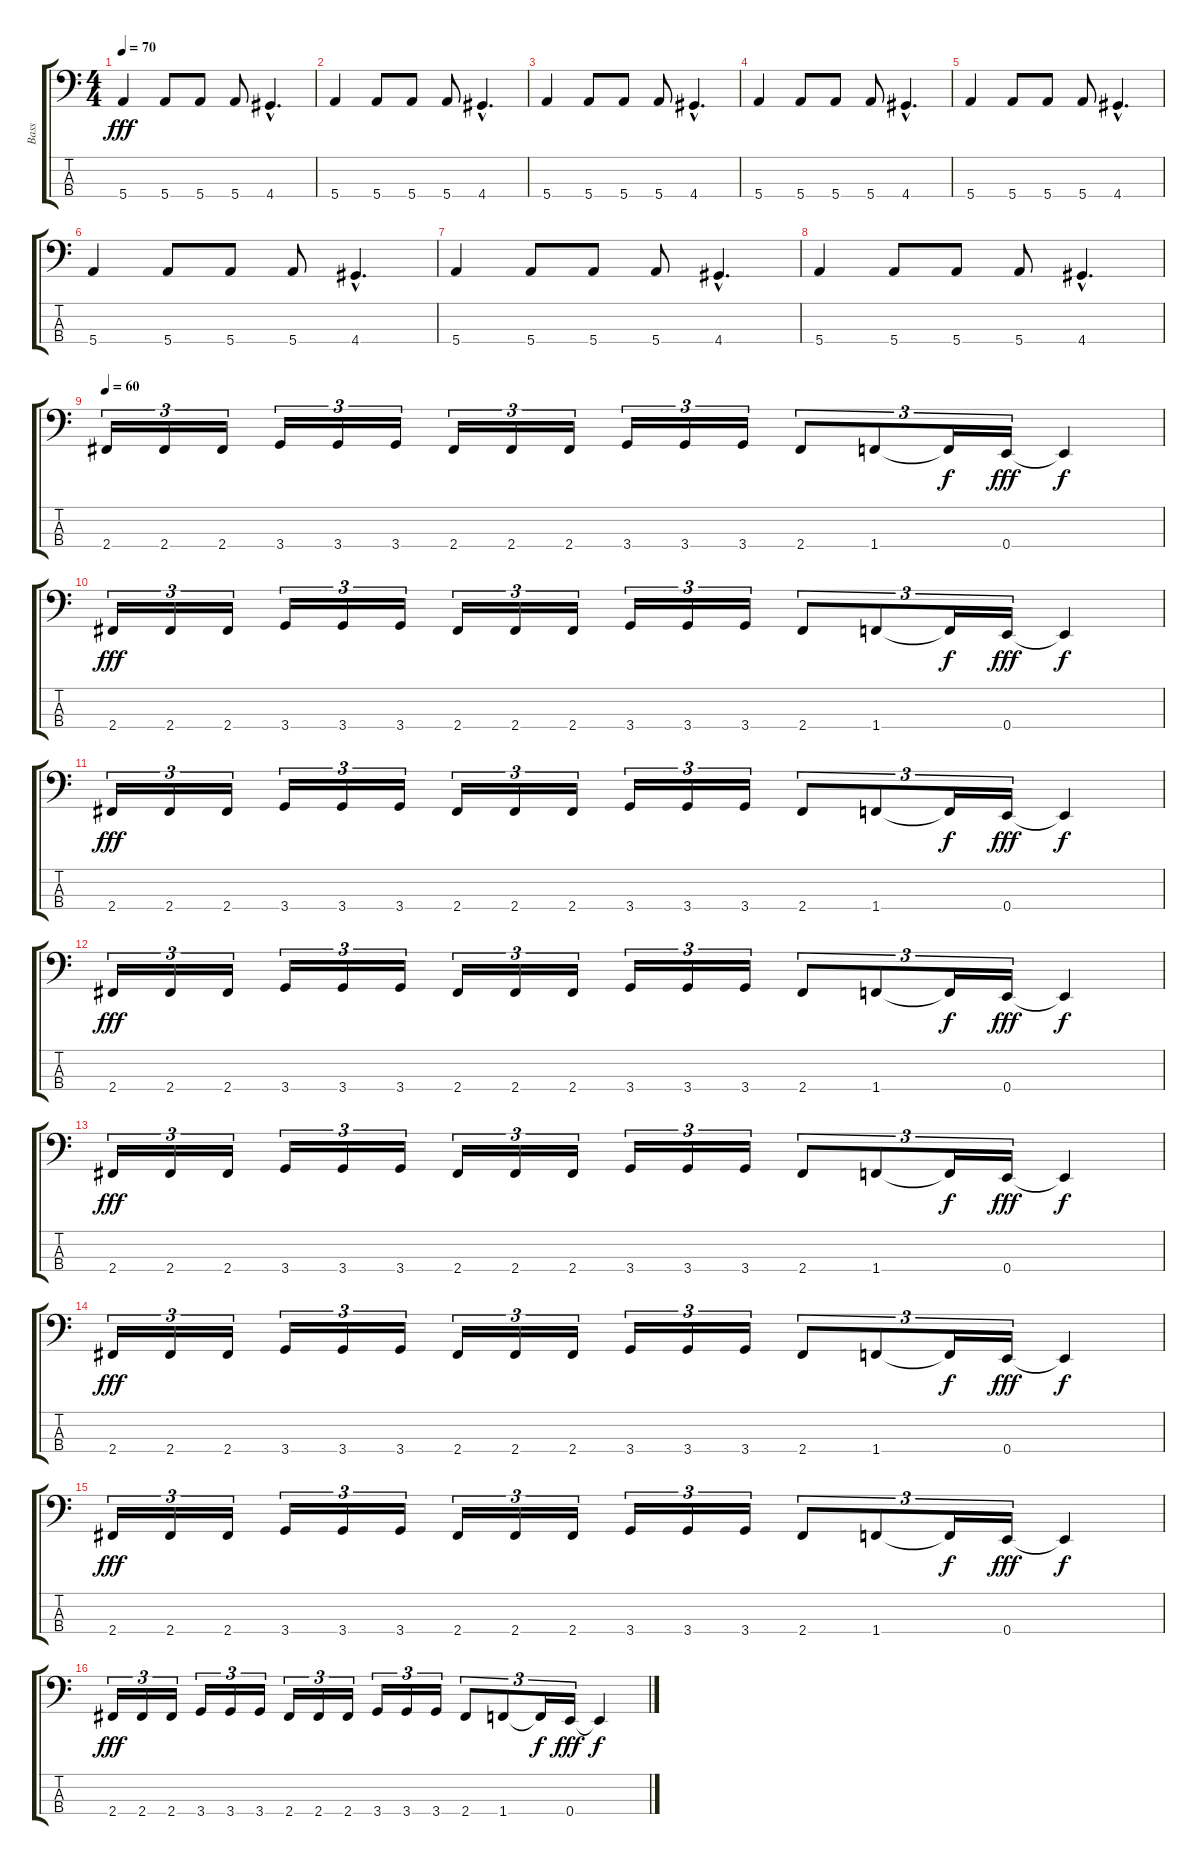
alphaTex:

\track ("Bass" "Bass") {instrument electricbassfinger}
\staff {score tabs}
\tuning (G2 D2 A1 E1) {hide}
\ts (4 4)
\tempo 70
\clef f4
\ks c
5.4.4{dy fff} 5.4.8 5.4.8 5.4.8 4.4{hac}.4{d} |
5.4.4 5.4.8 5.4.8 5.4.8 4.4{hac}.4{d} |
5.4.4 5.4.8 5.4.8 5.4.8 4.4{hac}.4{d} |
5.4.4 5.4.8 5.4.8 5.4.8 4.4{hac}.4{d} |
5.4.4 5.4.8 5.4.8 5.4.8 4.4{hac}.4{d} |
5.4.4 5.4.8 5.4.8 5.4.8 4.4{hac}.4{d} |
5.4.4 5.4.8 5.4.8 5.4.8 4.4{hac}.4{d} |
5.4.4 5.4.8 5.4.8 5.4.8 4.4{hac}.4{d} |
\tempo 60
2.4.16{tu (3 2)} 2.4.16{tu (3 2)} 2.4.16{tu (3 2)} 3.4.16{tu (3 2)} 3.4.16{tu (3 2)} 3.4.16{tu (3 2)} 2.4.16{tu (3 2)} 2.4.16{tu (3 2)} 2.4.16{tu (3 2)} 3.4.16{tu (3 2)} 3.4.16{tu (3 2)} 3.4.16{tu (3 2)} 2.4.8{tu (3 2)} 1.4.8{tu (3 2)} 1.4{t}.16{tu (3 2) dy f} 0.4.16{tu (3 2) dy fff} 0.4{t}.4{dy f} |
2.4.16{tu (3 2) dy fff} 2.4.16{tu (3 2)} 2.4.16{tu (3 2)} 3.4.16{tu (3 2)} 3.4.16{tu (3 2)} 3.4.16{tu (3 2)} 2.4.16{tu (3 2)} 2.4.16{tu (3 2)} 2.4.16{tu (3 2)} 3.4.16{tu (3 2)} 3.4.16{tu (3 2)} 3.4.16{tu (3 2)} 2.4.8{tu (3 2)} 1.4.8{tu (3 2)} 1.4{t}.16{tu (3 2) dy f} 0.4.16{tu (3 2) dy fff} 0.4{t}.4{dy f} |
2.4.16{tu (3 2) dy fff} 2.4.16{tu (3 2)} 2.4.16{tu (3 2)} 3.4.16{tu (3 2)} 3.4.16{tu (3 2)} 3.4.16{tu (3 2)} 2.4.16{tu (3 2)} 2.4.16{tu (3 2)} 2.4.16{tu (3 2)} 3.4.16{tu (3 2)} 3.4.16{tu (3 2)} 3.4.16{tu (3 2)} 2.4.8{tu (3 2)} 1.4.8{tu (3 2)} 1.4{t}.16{tu (3 2) dy f} 0.4.16{tu (3 2) dy fff} 0.4{t}.4{dy f} |
2.4.16{tu (3 2) dy fff} 2.4.16{tu (3 2)} 2.4.16{tu (3 2)} 3.4.16{tu (3 2)} 3.4.16{tu (3 2)} 3.4.16{tu (3 2)} 2.4.16{tu (3 2)} 2.4.16{tu (3 2)} 2.4.16{tu (3 2)} 3.4.16{tu (3 2)} 3.4.16{tu (3 2)} 3.4.16{tu (3 2)} 2.4.8{tu (3 2)} 1.4.8{tu (3 2)} 1.4{t}.16{tu (3 2) dy f} 0.4.16{tu (3 2) dy fff} 0.4{t}.4{dy f} |
2.4.16{tu (3 2) dy fff} 2.4.16{tu (3 2)} 2.4.16{tu (3 2)} 3.4.16{tu (3 2)} 3.4.16{tu (3 2)} 3.4.16{tu (3 2)} 2.4.16{tu (3 2)} 2.4.16{tu (3 2)} 2.4.16{tu (3 2)} 3.4.16{tu (3 2)} 3.4.16{tu (3 2)} 3.4.16{tu (3 2)} 2.4.8{tu (3 2)} 1.4.8{tu (3 2)} 1.4{t}.16{tu (3 2) dy f} 0.4.16{tu (3 2) dy fff} 0.4{t}.4{dy f} |
2.4.16{tu (3 2) dy fff} 2.4.16{tu (3 2)} 2.4.16{tu (3 2)} 3.4.16{tu (3 2)} 3.4.16{tu (3 2)} 3.4.16{tu (3 2)} 2.4.16{tu (3 2)} 2.4.16{tu (3 2)} 2.4.16{tu (3 2)} 3.4.16{tu (3 2)} 3.4.16{tu (3 2)} 3.4.16{tu (3 2)} 2.4.8{tu (3 2)} 1.4.8{tu (3 2)} 1.4{t}.16{tu (3 2) dy f} 0.4.16{tu (3 2) dy fff} 0.4{t}.4{dy f} |
2.4.16{tu (3 2) dy fff} 2.4.16{tu (3 2)} 2.4.16{tu (3 2)} 3.4.16{tu (3 2)} 3.4.16{tu (3 2)} 3.4.16{tu (3 2)} 2.4.16{tu (3 2)} 2.4.16{tu (3 2)} 2.4.16{tu (3 2)} 3.4.16{tu (3 2)} 3.4.16{tu (3 2)} 3.4.16{tu (3 2)} 2.4.8{tu (3 2)} 1.4.8{tu (3 2)} 1.4{t}.16{tu (3 2) dy f} 0.4.16{tu (3 2) dy fff} 0.4{t}.4{dy f} |
2.4.16{tu (3 2) dy fff} 2.4.16{tu (3 2)} 2.4.16{tu (3 2)} 3.4.16{tu (3 2)} 3.4.16{tu (3 2)} 3.4.16{tu (3 2)} 2.4.16{tu (3 2)} 2.4.16{tu (3 2)} 2.4.16{tu (3 2)} 3.4.16{tu (3 2)} 3.4.16{tu (3 2)} 3.4.16{tu (3 2)} 2.4.8{tu (3 2)} 1.4.8{tu (3 2)} 1.4{t}.16{tu (3 2) dy f} 0.4.16{tu (3 2) dy fff} 0.4{t}.4{dy f}
